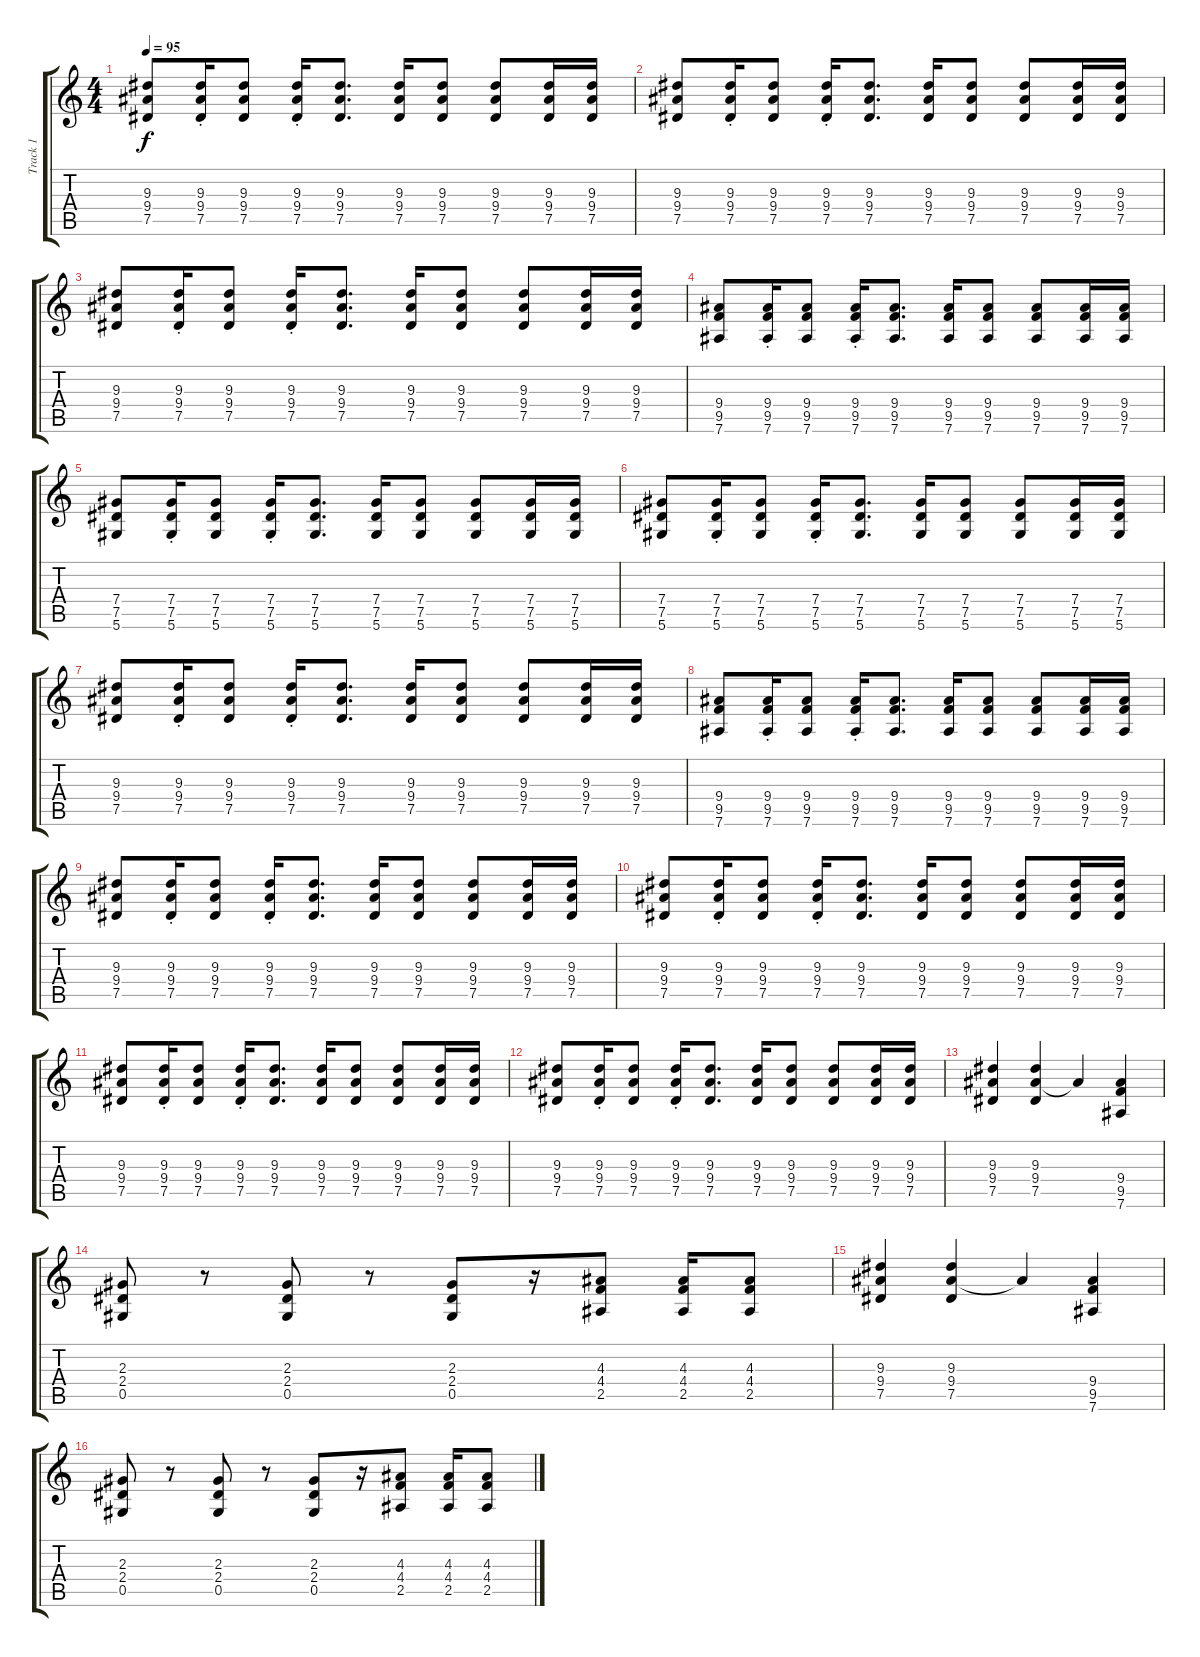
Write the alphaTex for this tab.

\track ("Track 1" "Track 1") {instrument electricguitarclean}
\staff {score tabs}
\tuning (Eb4 Bb3 Gb3 Db3 Ab2 Eb2) {hide}
\ts (4 4)
\tempo 95
\clef g2
\ks c
(9.3 9.4 7.5).8{dy f} (9.3 9.4{st} 7.5).16 (9.3 9.4 7.5).8 (9.3 9.4{st} 7.5).16 (9.3 9.4 7.5).8{d} (9.3 9.4 7.5).16 (9.3 9.4 7.5).8 (9.3 9.4 7.5).8 (9.3 9.4 7.5).16 (9.3 9.4 7.5).16 |
(9.3 9.4 7.5).8 (9.3 9.4{st} 7.5).16 (9.3 9.4 7.5).8 (9.3 9.4{st} 7.5).16 (9.3 9.4 7.5).8{d} (9.3 9.4 7.5).16 (9.3 9.4 7.5).8 (9.3 9.4 7.5).8 (9.3 9.4 7.5).16 (9.3 9.4 7.5).16 |
(9.3 9.4 7.5).8 (9.3 9.4{st} 7.5).16 (9.3 9.4 7.5).8 (9.3 9.4{st} 7.5).16 (9.3 9.4 7.5).8{d} (9.3 9.4 7.5).16 (9.3 9.4 7.5).8 (9.3 9.4 7.5).8 (9.3 9.4 7.5).16 (9.3 9.4 7.5).16 |
(9.4 9.5 7.6).8 (9.4{st} 9.5 7.6).16 (9.4 9.5 7.6).8 (9.4{st} 9.5 7.6).16 (9.4 9.5 7.6).8{d} (9.4 9.5 7.6).16 (9.4 9.5 7.6).8 (9.4 9.5 7.6).8 (9.4 9.5 7.6).16 (9.4 9.5 7.6).16 |
(7.4 7.5 5.6).8 (7.4{st} 7.5 5.6).16 (7.4 7.5 5.6).8 (7.4{st} 7.5 5.6).16 (7.4 7.5 5.6).8{d} (7.4 7.5 5.6).16 (7.4 7.5 5.6).8 (7.4 7.5 5.6).8 (7.4 7.5 5.6).16 (7.4 7.5 5.6).16 |
(7.4 7.5 5.6).8 (7.4{st} 7.5 5.6).16 (7.4 7.5 5.6).8 (7.4{st} 7.5 5.6).16 (7.4 7.5 5.6).8{d} (7.4 7.5 5.6).16 (7.4 7.5 5.6).8 (7.4 7.5 5.6).8 (7.4 7.5 5.6).16 (7.4 7.5 5.6).16 |
(9.3 9.4 7.5).8 (9.3 9.4{st} 7.5).16 (9.3 9.4 7.5).8 (9.3 9.4{st} 7.5).16 (9.3 9.4 7.5).8{d} (9.3 9.4 7.5).16 (9.3 9.4 7.5).8 (9.3 9.4 7.5).8 (9.3 9.4 7.5).16 (9.3 9.4 7.5).16 |
(9.4 9.5 7.6).8 (9.4{st} 9.5 7.6).16 (9.4 9.5 7.6).8 (9.4{st} 9.5 7.6).16 (9.4 9.5 7.6).8{d} (9.4 9.5 7.6).16 (9.4 9.5 7.6).8 (9.4 9.5 7.6).8 (9.4 9.5 7.6).16 (9.4 9.5 7.6).16 |
(9.3 9.4 7.5).8 (9.3 9.4{st} 7.5).16 (9.3 9.4 7.5).8 (9.3 9.4{st} 7.5).16 (9.3 9.4 7.5).8{d} (9.3 9.4 7.5).16 (9.3 9.4 7.5).8 (9.3 9.4 7.5).8 (9.3 9.4 7.5).16 (9.3 9.4 7.5).16 |
(9.3 9.4 7.5).8 (9.3 9.4{st} 7.5).16 (9.3 9.4 7.5).8 (9.3 9.4{st} 7.5).16 (9.3 9.4 7.5).8{d} (9.3 9.4 7.5).16 (9.3 9.4 7.5).8 (9.3 9.4 7.5).8 (9.3 9.4 7.5).16 (9.3 9.4 7.5).16 |
(9.3 9.4 7.5).8 (9.3 9.4{st} 7.5).16 (9.3 9.4 7.5).8 (9.3 9.4{st} 7.5).16 (9.3 9.4 7.5).8{d} (9.3 9.4 7.5).16 (9.3 9.4 7.5).8 (9.3 9.4 7.5).8 (9.3 9.4 7.5).16 (9.3 9.4 7.5).16 |
(9.3 9.4 7.5).8 (9.3 9.4{st} 7.5).16 (9.3 9.4 7.5).8 (9.3 9.4{st} 7.5).16 (9.3 9.4 7.5).8{d} (9.3 9.4 7.5).16 (9.3 9.4 7.5).8 (9.3 9.4 7.5).8 (9.3 9.4 7.5).16 (9.3 9.4 7.5).16 |
(9.3 9.4 7.5).4 (9.3 9.4 7.5).4 9.4{t}.4 (9.4 9.5 7.6).4 |
(2.3 2.4 0.5).8 r.8 (2.3 2.4 0.5).8 r.8 (2.3 2.4 0.5).8 r.16 (4.3 4.4 2.5).8 (4.3 4.4 2.5).16 (4.3 4.4 2.5).8 |
(9.3 9.4 7.5).4 (9.3 9.4 7.5).4 9.4{t}.4 (9.4 9.5 7.6).4 |
(2.3 2.4 0.5).8 r.8 (2.3 2.4 0.5).8 r.8 (2.3 2.4 0.5).8 r.16 (4.3 4.4 2.5).8 (4.3 4.4 2.5).16 (4.3 4.4 2.5).8
